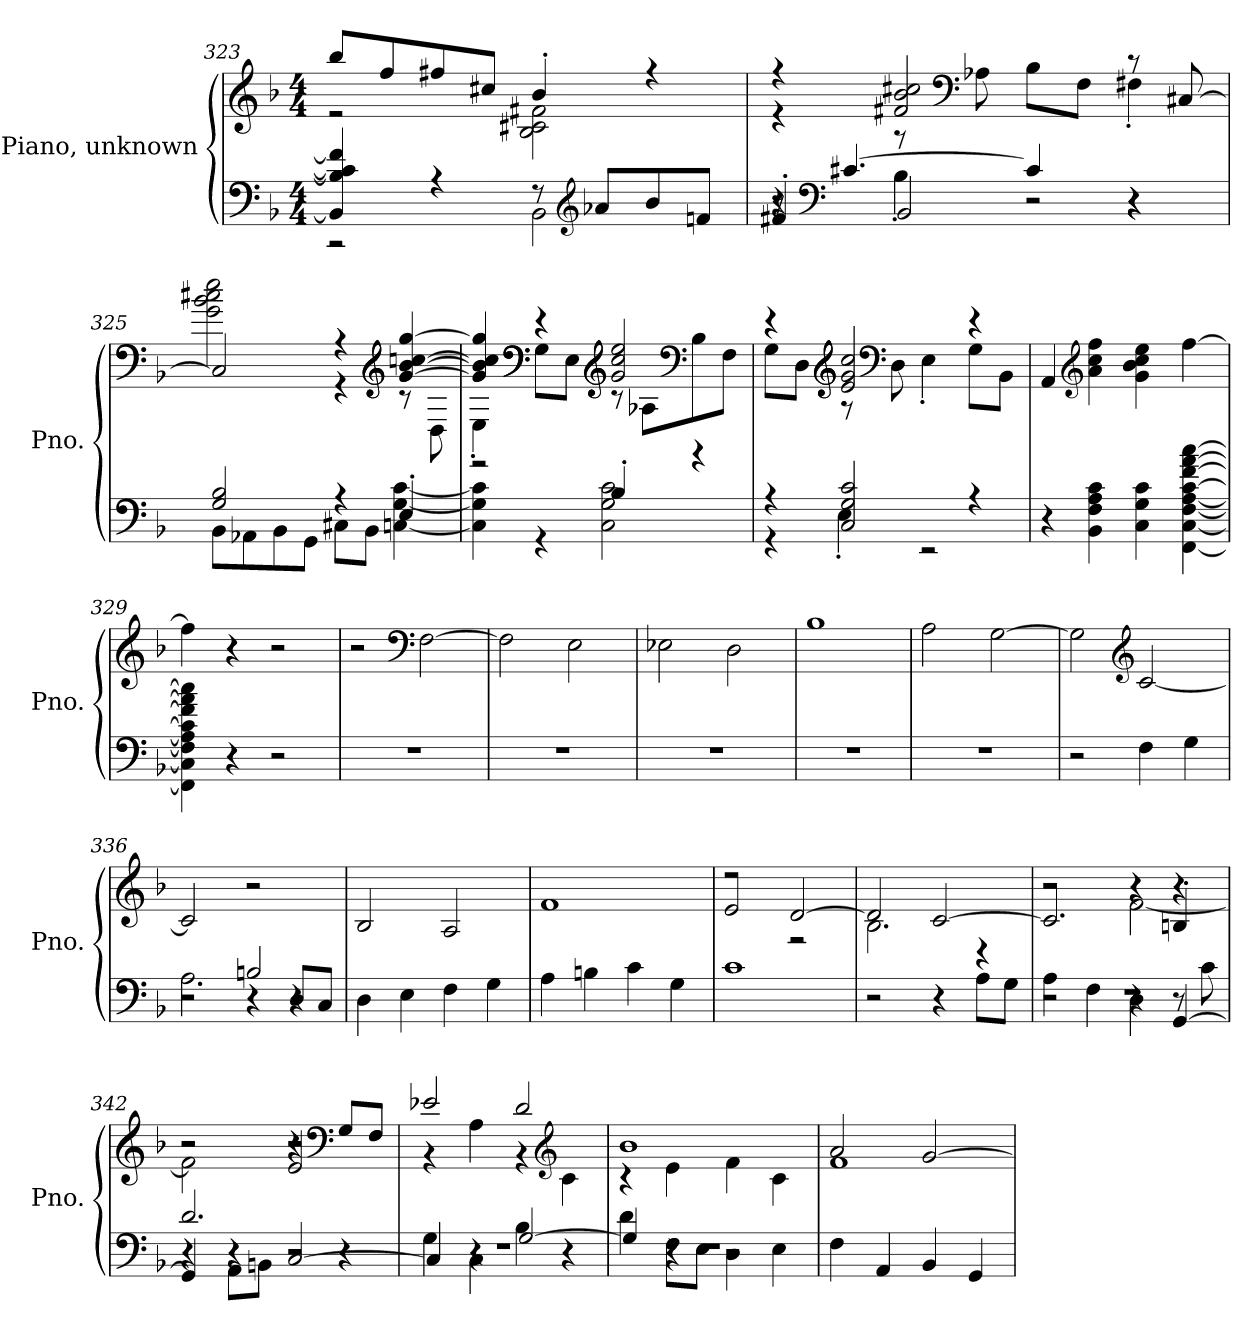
**kern	**kern
*part1	*part1
*staff2	*staff1
*I"Piano, unknown	*
*I'Pno.	*
*clefF4	*clefG2
*k[b-]	*k[b-]
*M4/4	*M4/4
=323	=323
*^	*^
4BB-/] 4B-/] 4c#/] 4f#/]	2r	8bb-/L	2r
.	.	8ff/	.
4r	.	8ff#X/	.
.	.	8cc#X/J	.
8r	2BB-\	4b-'/	2B-\ 2c#X\ 2f#X\
*clefG2	*	*	*
8a-X/L	.	.	.
8b-/	.	4r	.
8fn/J	.	.	.
!!LO:LB:g=z	!!
=324	=324	=324	=324
*	*^	*	*
8r	4r	4f#X'/	4r	4r
*clefF4	*	*	*	*
[4.c#X/	.	.	.	.
.	4B-'\	2BB-/	2f#X/ 2b-/ 2cc#X/	8r
*	*	*	*clefF4	*
.	.	.	.	8A-X\
4c#/]	2r	.	.	8B-\L
.	.	.	.	8F\J
4r	.	4r	8r	4F#X'\
.	.	.	[8C#X/	.
*	*v	*v	*	*
=325	=325	=325	=325
2G/ 2B-/	8BB-\L	2C#/]	2g\ 2b-\ 2cc#X\ 2ee\
.	8AA-X\	.	.
.	8BB-\	.	.
.	8GG\J	.	.
4r	8C#X\L	4r	4r
.	8BB-\J	.	.
*	*	*clefG2	*
4E'/	[4Cn\ [4G\ [4c\	[4g/ [4b-/ [4ccn/ [4gg/	8r
.	.	.	8D\
!!LO:LB:g=z	!!
=326	=326	=326	=326
2r	4C\] 4G\] 4c\]	4g/] 4b-/] 4cc/] 4gg/]	4E'\
*	*	*clefF4	*
.	4r	4r	8G\L
.	.	.	8E\J
*	*	*clefG2	*
4B-'/	2C\ 2G\ 2c\	2g/ 2cc/ 2ee/	8r
.	.	.	8A-X\L
*	*	*clefF4	*
4r	.	.	8B-\
.	.	.	8F\J
=327	=327	=327	=327
4r	4r	4r	8G\L
.	.	.	8D\J
*	*	*clefG2	*
2C/ 2G/ 2c/	4E'\	2e/ 2g/ 2cc/	8r
*	*	*clefF4	*
.	.	.	8D\
.	2r	.	4E'\
4r	.	4r	8G\L
.	.	.	8BB-\J
*v	*v	*	*
*	*v	*v
=328	=328
4r	4AA/
*	*clefG2
4BB-\ 4F\ 4A\ 4c\	4a\ 4cc\ 4ff\
4C\ 4G\ 4c\	4g\ 4b-\ 4cc\ 4ee\
[4FF\ [4C\ [4F\ [4A\ [4c\ [4f\ [4a\ [4cc\	[4ff\
=329	=329
4FF\] 4C\] 4F\] 4A\] 4c\] 4f\] 4a\] 4cc\]	4ff\]
4r	4r
2r	2r
=330	=330
1r	2r
*	*clefF4
.	[2F\
!!LO:LB:g=z
=331	=331
1r	2F\]
.	2E\
=332	=332
1r	2E-X\
.	2D\
=333	=333
1r	1B-
=334	=334
1r	2A\
.	[2G\
=335	=335
2r	2G\]
*	*clefG2
4F\	[2c/
4G\	.
=336	=336
*^	*
*	*^	*
2r	2.A\	2r	2c/]
2Bn/	.	4r	2r
.	4r	8D/L	.
.	.	8C/J	.
*v	*v	*v	*
=337	=337
4D\	2B-/
4E\	.
4F\	2A/
4G\	.
=338	=338
4A\	1f
4Bn\	.
4c\	.
4G\	.
=339	=339
*	*^
1c	2r	2e/
.	[2d/	2r
=340	=340	=340
2r	2d/]	2.B-\
4r	[2c/	.
8A\L	.	4r
8G\J	.	.
!!LO:LB:g=z
=341	=341	=341
*^	*	*^
*	*^	*	*	*
1r	4A\	2r	2.c/]	2r	2r
.	4F\	.	.	.	.
.	4D\	4r	.	[2f\	4r
.	8r	[4GG/	4r	.	4Bn'/
.	8c\	.	.	.	.
=342	=342	=342	=342	=342	=342
2.d/	4r	4GG/]	2r	2f\]	2r
.	8AA\L	4r	.	.	.
.	8BBn\J	.	.	.	.
.	2r	[2C/	2e/	2r	4r
*	*	*	*clefF4	*	*
4r	.	.	.	.	8G/L
.	.	.	.	.	8F/J
*	*	*	*	*v	*v
=343	=343	=343	=343	=343
1r	4G\	4C/]	2e-X/	4r
.	4C\	4r	.	4A\
.	4B-\	[2G/	2d/	4r
*	*	*	*clefG2	*
.	4r	.	.	4c\
=344	=344	=344	=344	=344
1r	4d\	4G/]	1b-	4r
.	8F\L	4r	.	4e\
.	8E\J	.	.	.
.	4D\	2r	.	4f\
.	4E\	.	.	4c\
*v	*v	*v	*	*
=345	=345	=345
4F\	2a/	1f
4AA/	.	.
4BB-/	[2g/	.
4GG/	.	.
*	*v	*v
=	=
*-	*-
